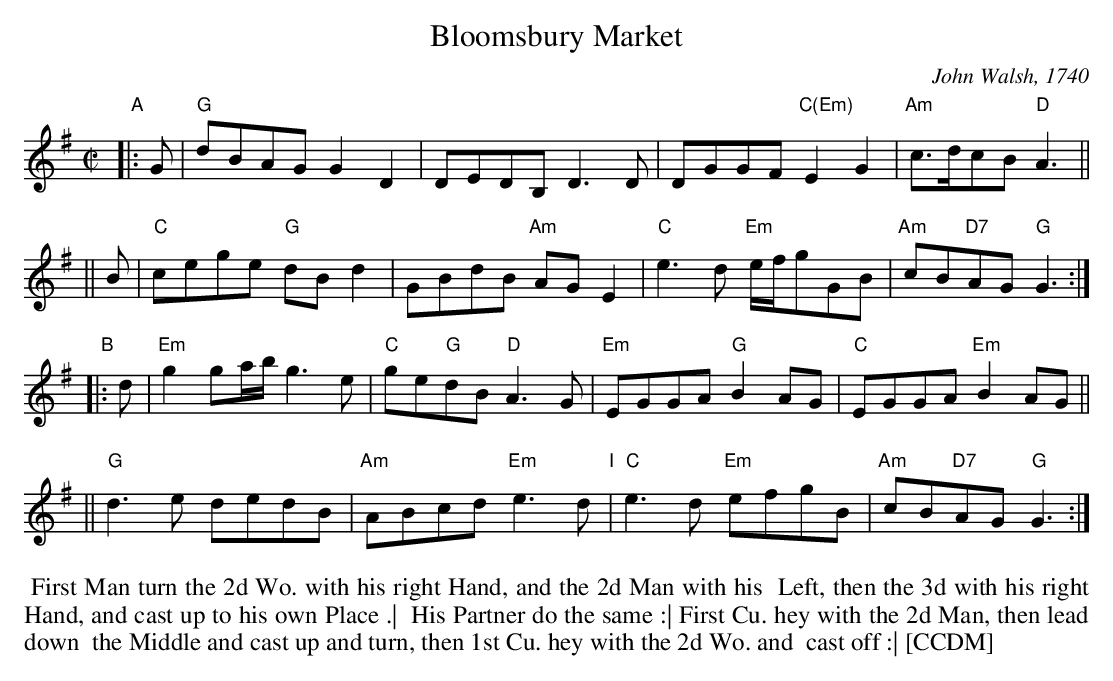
X:1
T: Bloomsbury Market
O: John Walsh, 1740
M: C|
L: 1/8
K: G
"A"\
|: G | "G"dBAG G2D2 | DEDB, D3D | DGGF "C(Em)"E2G2 | "Am"c>dcB "D"A3 ||
|| B | "C"cege "G"dBd2 | GBdB "Am"AGE2 | "C"e3d "Em"e/f/gGB | "Am"cB"D7"AG "G"G3 :|
"B"|:  d \
| "Em"g2ga/b/ g3e | "C"ge"G"dB "D"A3G | "Em"EGGA "G"B2AG | "C"EGGA "Em"B2 AG ||
|| "G"d3e dedB | "Am"ABcd "Em"e3d "I"| "C"e3d "Em"efgB | "Am"cB"D7"AG "G"G3 :|
